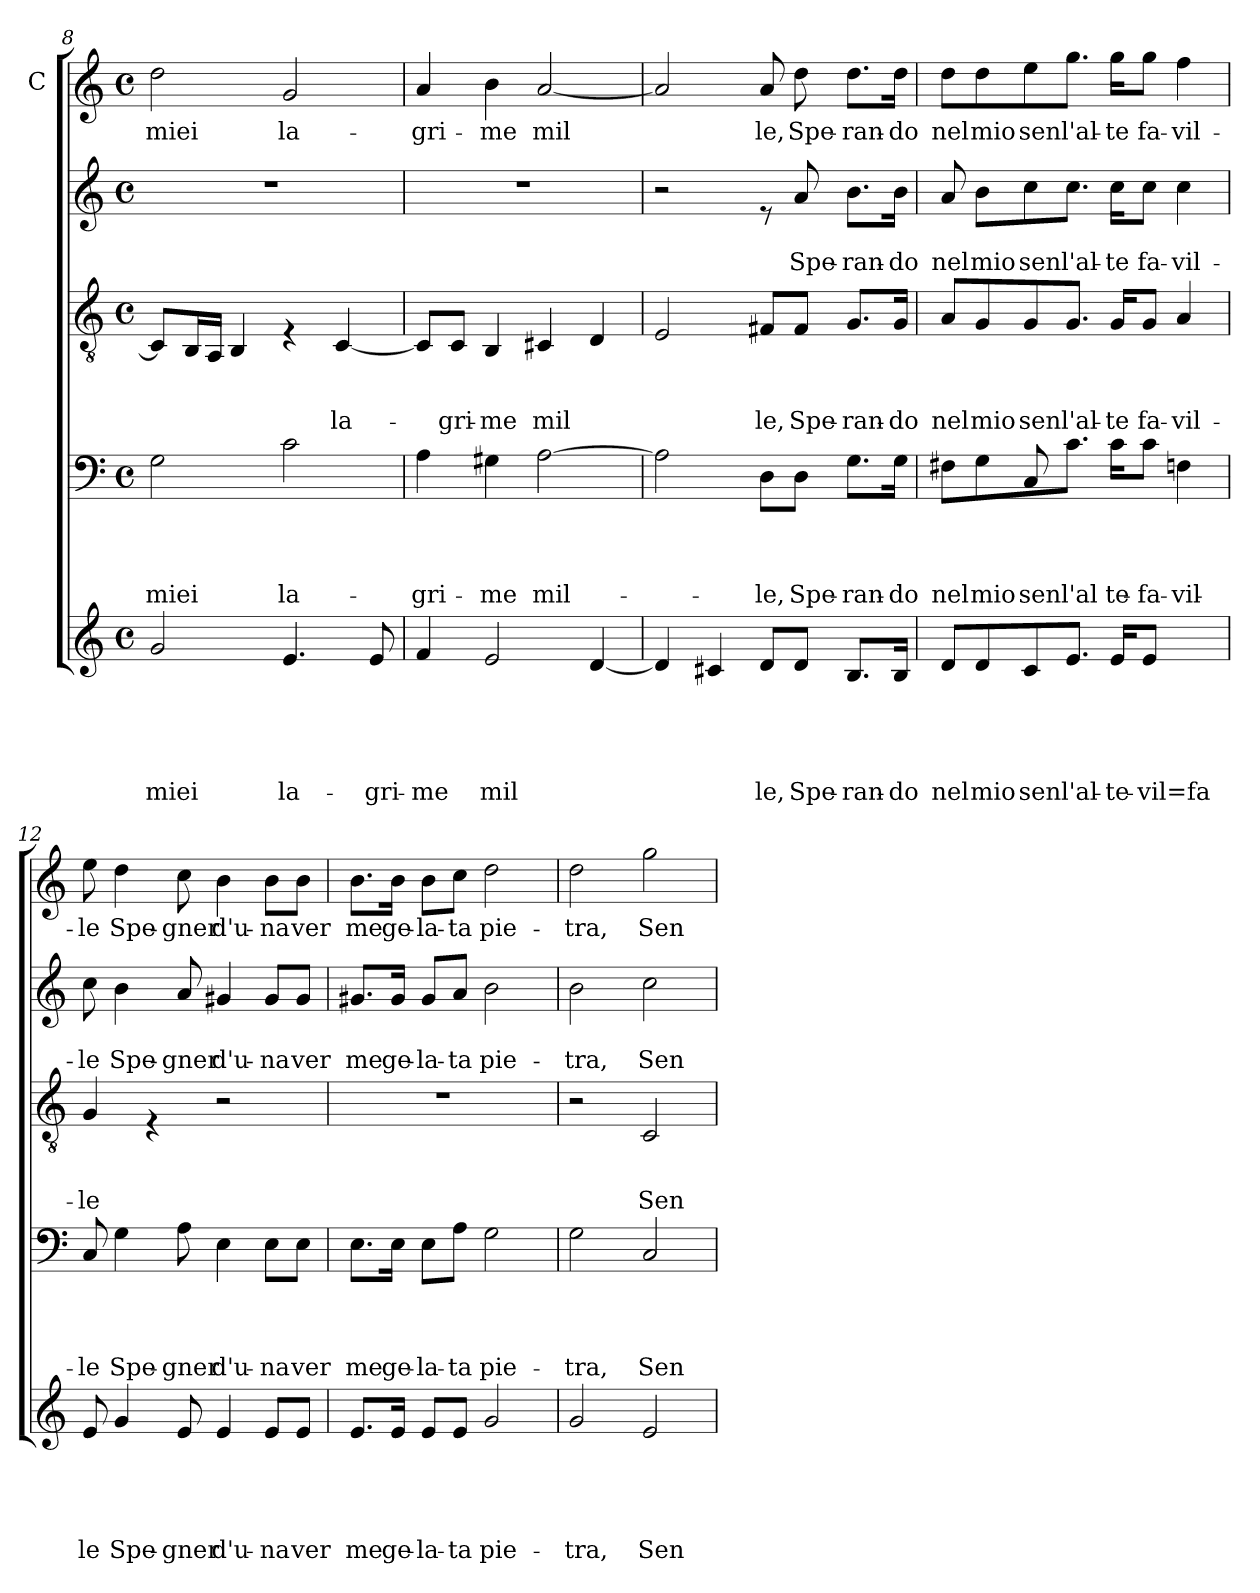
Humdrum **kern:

**kern	**text	**text	**text	**text	**text	**kern	**text	**text	**text	**text	**kern	**text	**text	**text	**kern	**text	**text	**kern	**text
*part5	*part5	*part5	*part5	*part5	*part5	*part4	*part4	*part4	*part4	*part4	*part3	*part3	*part3	*part3	*part2	*part2	*part2	*part1	*part1
*staff5	*staff5	*staff5	*staff5	*staff5	*staff5	*staff4	*staff4	*staff4	*staff4	*staff4	*staff3	*staff3	*staff3	*staff3	*staff2	*staff2	*staff2	*staff1	*staff1
*	*	*	*	*	*	*	*	*	*	*	*	*	*	*	*	*	*	*I"C	*
!!LO:LB:g=z
*clefG2	*	*	*	*	*	*clefF4	*	*	*	*	*clefGv2	*	*	*	*clefG2	*	*	*clefG2	*
*k[]	*	*	*	*	*	*k[]	*	*	*	*	*k[]	*	*	*	*k[]	*	*	*k[]	*
*C:	*	*	*	*	*	*C:	*	*	*	*	*C:	*	*	*	*C:	*	*	*C:	*
*M4/4	*	*	*	*	*	*M4/4	*	*	*	*	*M4/4	*	*	*	*M4/4	*	*	*M4/4	*
*met(c)	*	*	*	*	*	*met(c)	*	*	*	*	*met(c)	*	*	*	*met(c)	*	*	*met(c)	*
=8	=8	=8	=8	=8	=8	=8	=8	=8	=8	=8	=8	=8	=8	=8	=8	=8	=8	=8	=8
!	!	!	!	!	!LO:LY:b	!	!	!	!	!LO:LY:b	!	!	!	!	!	!	!	!	!LO:LY:b
2g/	.	.	.	.	miei	2G\	.	.	.	miei	8C/L]	.	.	.	1r	.	.	2dd\	miei
.	.	.	.	.	.	.	.	.	.	.	16BB/L	.	.	.	.	.	.	.	.
.	.	.	.	.	.	.	.	.	.	.	16AA/JJ	.	.	.	.	.	.	.	.
.	.	.	.	.	.	.	.	.	.	.	4BB/	.	.	.	.	.	.	.	.
!	!	!	!	!	!LO:LY:b	!	!	!	!	!LO:LY:b	!	!	!	!	!	!	!	!	!LO:LY:b
4.e/	.	.	.	.	la-	2c\	.	.	.	la-	4rE	.	.	.	.	.	.	2g/	la-
!	!	!	!	!	!	!	!	!	!	!	!	!	!	!LO:LY:b	!	!	!	!	!
.	.	.	.	.	.	.	.	.	.	.	[<4C/	.	.	la-	.	.	.	.	.
!	!	!	!	!	!LO:LY:b	!	!	!	!	!	!	!	!	!	!	!	!	!	!
8e/	.	.	.	.	-gri-	.	.	.	.	.	.	.	.	.	.	.	.	.	.
=9	=9	=9	=9	=9	=9	=9	=9	=9	=9	=9	=9	=9	=9	=9	=9	=9	=9	=9	=9
!	!	!	!	!	!LO:LY:b	!	!	!	!	!LO:LY:b	!	!	!	!	!	!	!	!	!LO:LY:b
4f/	.	.	.	.	-me	4A\	.	.	.	-gri-	8C/L]	.	.	.	1r	.	.	4a/	-gri-
!	!	!	!	!	!	!	!	!	!	!	!	!	!	!LO:LY:b	!	!	!	!	!
.	.	.	.	.	.	.	.	.	.	.	8C/J	.	.	-gri-	.	.	.	.	.
!	!	!	!	!	!LO:LY:b	!	!	!	!	!LO:LY:b	!	!	!	!LO:LY:b	!	!	!	!	!LO:LY:b
2e/	.	.	.	.	mil	4G#X\	.	.	.	-me	4BB/	.	.	-me	.	.	.	4b\	-me
!	!	!	!	!	!	!	!	!	!	!LO:LY:b	!	!	!	!LO:LY:b	!	!	!	!	!LO:LY:b
.	.	.	.	.	.	[>2A\	.	.	.	mil-	4C#X/	.	.	mil	.	.	.	[<2a/	mil
[<4d/	.	.	.	.	.	.	.	.	.	.	4D/	.	.	.	.	.	.	.	.
=10	=10	=10	=10	=10	=10	=10	=10	=10	=10	=10	=10	=10	=10	=10	=10	=10	=10	=10	=10
4d/]	.	.	.	.	.	2A\]	.	.	.	.	2E/	.	.	.	2r	.	.	2a/]	.
4c#X/	.	.	.	.	.	.	.	.	.	.	.	.	.	.	.	.	.	.	.
!	!	!	!	!	!LO:LY:b	!	!	!	!	!LO:LY:b	!	!	!	!LO:LY:b	!	!	!	!	!LO:LY:b
8d/L	.	.	.	.	le,	8D\L	.	.	.	-le,	8F#X/L	.	.	le,	8re	.	.	8a/	le,
!	!	!	!	!	!LO:LY:b	!	!	!	!	!LO:LY:b	!	!	!	!LO:LY:b	!	!	!LO:LY:b	!	!LO:LY:b
8d/J	.	.	.	.	Spe-	8D\J	.	.	.	Spe-	8F#/J	.	.	Spe-	8a/	.	Spe-	8dd\	Spe-
!	!	!	!	!	!LO:LY:b	!	!	!	!	!LO:LY:b	!	!	!	!LO:LY:b	!	!	!LO:LY:b	!	!LO:LY:b
8.B/L	.	.	.	.	-ran-	8.G\L	.	.	.	-ran-	8.G/L	.	.	-ran-	8.b\L	.	-ran-	8.dd\L	-ran-
!	!	!	!	!	!LO:LY:b	!	!	!	!	!LO:LY:b	!	!	!	!LO:LY:b	!	!	!LO:LY:b	!	!LO:LY:b
16B/Jk	.	.	.	.	-do	16G\Jk	.	.	.	-do	16G/Jk	.	.	-do	16b\Jk	.	-do	16dd\Jk	-do
=11	=11	=11	=11	=11	=11	=11	=11	=11	=11	=11	=11	=11	=11	=11	=11	=11	=11	=11	=11
!	!	!	!	!	!LO:LY:b	!	!	!	!	!LO:LY:b	!	!	!	!LO:LY:b	!	!	!LO:LY:b	!	!LO:LY:b
*	*	*	*	*	*	*^	*	*	*	*	*	*	*	*	*	*	*	*	*
8d/L	.	.	.	.	nel	8F#X\L	4ryy	.	.	.	nel	8A/L	.	.	nel	8a/	.	nel	8dd\L	nel
!	!	!	!	!	!LO:LY:b	!	!	!	!	!	!LO:LY:b	!	!	!	!LO:LY:b	!	!	!LO:LY:b	!	!LO:LY:b
8d/	.	.	.	.	mio	8G\	.	.	.	.	mio	8G/	.	.	mio	8b\L	.	mio	8dd\	mio
!	!	!	!	!	!LO:LY:b	!	!	!	!	!	!LO:LY:b	!	!	!	!LO:LY:b	!	!	!LO:LY:b	!	!LO:LY:b
8c/	.	.	.	.	sen	8ryy	8C/	.	.	.	-sen	8G/	.	.	sen	8cc\	.	sen	8ee\	sen
!	!	!	!	!	!LO:LY:b	!	!	!	!	!	!LO:LY:b	!	!	!	!LO:LY:b	!	!	!LO:LY:b	!	!LO:LY:b
8.e/J	.	.	.	.	l'al-	8.c\J	8.ryy	.	.	.	l'al-	8.G/J	.	.	l'al-	8.cc\J	.	l'al-	8.gg\J	l'al-
!	!	!	!	!	!LO:LY:b	!	!	!	!	!	!LO:LY:b	!	!	!	!LO:LY:b	!	!	!LO:LY:b	!	!LO:LY:b
16e/KL	.	.	.	.	-te-	4..ryy	16c\KL	.	.	.	te	16G/KL	.	.	-te	16cc\KL	.	-te	16gg\KL	-te
!	!	!	!	!	!LO:LY:b	!	!	!	!	!	!LO:LY:b	!	!	!	!LO:LY:b	!	!	!LO:LY:b	!	!LO:LY:b
8e/J	.	.	.	.	-vil=fa	.	8c\J	.	.	.	fa-	8G/J	.	.	fa-	8cc\J	.	fa-	8gg\J	fa-
!	!	!	!	!	!	!	!	!	!	!	!LO:LY:b	!	!	!	!LO:LY:b	!	!	!LO:LY:b	!	!LO:LY:b
4ryy	.	.	.	.	.	.	4Fn\	.	.	.	-vil-	4A/	.	.	-vil-	4cc\	.	-vil-	4ff\	-vil-
!!LO:PB:g=z
=12	=12	=12	=12	=12	=12	=12	=12	=12	=12	=12	=12	=12	=12	=12	=12	=12	=12	=12	=12	=12
!	!	!	!	!	!LO:LY:b	!	!	!	!	!	!LO:LY:b	!	!	!	!LO:LY:b	!	!	!LO:LY:b	!	!LO:LY:b
*	*	*	*	*	*	*v	*v	*	*	*	*	*	*	*	*	*	*	*	*	*
8e/	.	.	.	.	le	8C/	.	.	.	-le	4G/	.	.	-le	8cc\	.	-le	8ee\	-le
!	!	!	!	!	!LO:LY:b	!	!	!	!	!LO:LY:b	!	!	!	!	!	!	!LO:LY:b	!	!LO:LY:b
4g/	.	.	.	.	Spe-	4G\	.	.	.	Spe-	.	.	.	.	4b\	.	Spe-	4dd\	Spe-
.	.	.	.	.	.	.	.	.	.	.	4rE	.	.	.	.	.	.	.	.
!	!	!	!	!	!LO:LY:b	!	!	!	!	!LO:LY:b	!	!	!	!	!	!	!LO:LY:b	!	!LO:LY:b
8e/	.	.	.	.	-gner	8A\	.	.	.	-gner	.	.	.	.	8a/	.	-gner	8cc\	-gner
!	!	!	!	!	!LO:LY:b	!	!	!	!	!LO:LY:b	!	!	!	!	!	!	!LO:LY:b	!	!LO:LY:b
4e/	.	.	.	.	d'u-	4E\	.	.	.	d'u-	2r	.	.	.	4g#X/	.	d'u-	4b\	d'u-
!	!	!	!	!	!LO:LY:b	!	!	!	!	!LO:LY:b	!	!	!	!	!	!	!LO:LY:b	!	!LO:LY:b
8e/L	.	.	.	.	-na	8E\L	.	.	.	-na	.	.	.	.	8g#/L	.	-na	8b\L	-na
!	!	!	!	!	!LO:LY:b	!	!	!	!	!LO:LY:b	!	!	!	!	!	!	!LO:LY:b	!	!LO:LY:b
8e/J	.	.	.	.	ver	8E\J	.	.	.	ver	.	.	.	.	8g#/J	.	ver	8b\J	ver
=13	=13	=13	=13	=13	=13	=13	=13	=13	=13	=13	=13	=13	=13	=13	=13	=13	=13	=13	=13
!	!	!	!	!	!LO:LY:b	!	!	!	!	!LO:LY:b	!	!	!	!	!	!	!LO:LY:b	!	!LO:LY:b
8.e/L	.	.	.	.	me	8.E\L	.	.	.	me	1r	.	.	.	8.g#X/L	.	me	8.b\L	me
!	!	!	!	!	!LO:LY:b	!	!	!	!	!LO:LY:b	!	!	!	!	!	!	!LO:LY:b	!	!LO:LY:b
16e/Jk	.	.	.	.	ge-	16E\Jk	.	.	.	ge-	.	.	.	.	16g#/Jk	.	ge-	16b\Jk	ge-
!	!	!	!	!	!LO:LY:b	!	!	!	!	!LO:LY:b	!	!	!	!	!	!	!LO:LY:b	!	!LO:LY:b
8e/L	.	.	.	.	-la-	8E\L	.	.	.	-la-	.	.	.	.	8g#/L	.	-la-	8b\L	-la-
!	!	!	!	!	!LO:LY:b	!	!	!	!	!LO:LY:b	!	!	!	!	!	!	!LO:LY:b	!	!LO:LY:b
8e/J	.	.	.	.	-ta	8A\J	.	.	.	-ta	.	.	.	.	8a/J	.	-ta	8cc\J	-ta
!	!	!	!	!	!LO:LY:b	!	!	!	!	!LO:LY:b	!	!	!	!	!	!	!LO:LY:b	!	!LO:LY:b
2g/	.	.	.	.	pie-	2G\	.	.	.	pie-	.	.	.	.	2b\	.	pie-	2dd\	pie-
=14	=14	=14	=14	=14	=14	=14	=14	=14	=14	=14	=14	=14	=14	=14	=14	=14	=14	=14	=14
!	!	!	!	!	!LO:LY:b	!	!	!	!	!LO:LY:b	!	!	!	!	!	!	!LO:LY:b	!	!LO:LY:b
2g/	.	.	.	.	-tra,	2G\	.	.	.	-tra,	2r	.	.	.	2b\	.	-tra,	2dd\	-tra,
!	!	!	!	!	!LO:LY:b	!	!	!	!	!LO:LY:b	!	!	!	!LO:LY:b	!	!	!LO:LY:b	!	!LO:LY:b
2e/	.	.	.	.	Sen-	2C/	.	.	.	Sen-	2C/	.	.	Sen-	2cc\	.	Sen-	2gg\	Sen-
=	=	=	=	=	=	=	=	=	=	=	=	=	=	=	=	=	=	=	=
*-	*-	*-	*-	*-	*-	*-	*-	*-	*-	*-	*-	*-	*-	*-	*-	*-	*-	*-	*-
